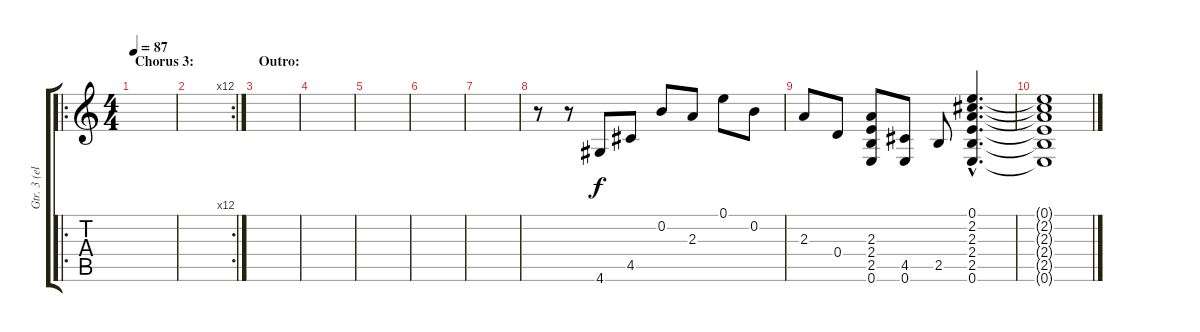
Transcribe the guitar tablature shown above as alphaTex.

\track ("Gtr. 3 (elec.)" "Gtr. 3 (el") {instrument electricguitarclean}
\staff {score tabs}
\tuning (E4 B3 G3 D3 A2 E2) {hide}
\ro
\ts (4 4)
\section ("" "Chorus 3:")
\tempo 87
\clef g2
\ks c
|
\rc 12
|
\section ("" "Outro:")
|
|
|
|
|
r.8{volume 11 instrument acousticguitarsteel} r.8 4.6.8 4.5.8 0.2.8 2.3.8 0.1.8 0.2.8 |
2.3.8 0.4.8 (2.3 2.4 2.5 0.6).8 (4.5 0.6).8 2.5.8 (0.1{hac} 2.2{hac} 2.3{hac} 2.4{hac} 2.5{hac} 0.6{hac}).4{d} |
(0.1{t} 2.2{t} 2.3{t} 2.4{t} 2.5{t} 0.6{t}).1
